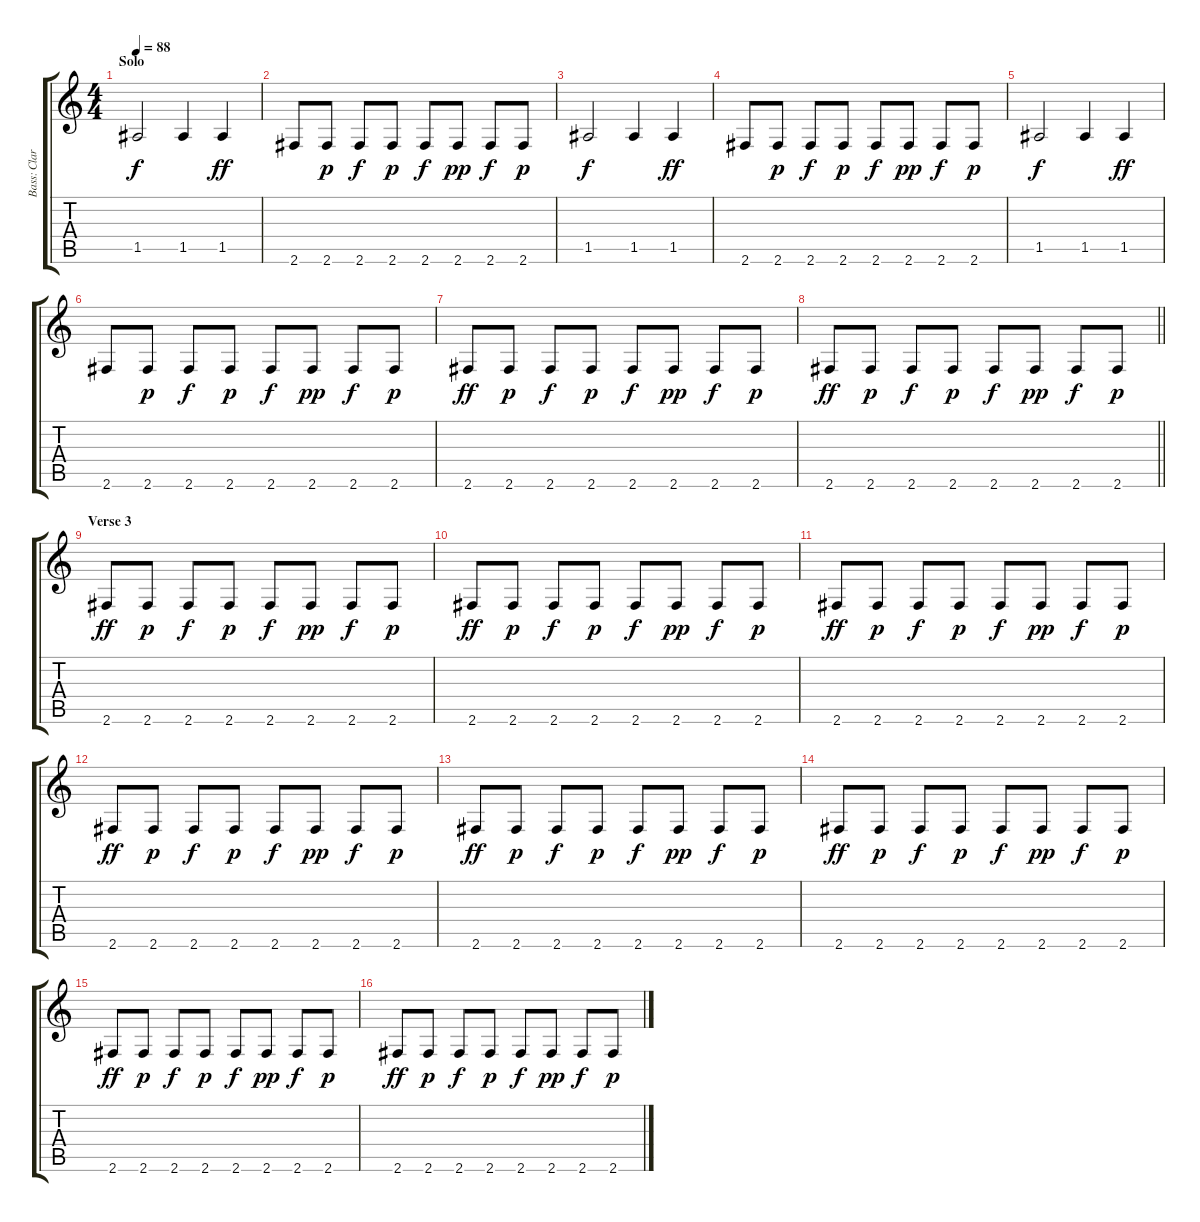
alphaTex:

\track ("Bass: Clarence Isabell" "Bass: Clar") {instrument electricbassfinger}
\staff {score tabs}
\tuning (E4 B3 G3 D3 A2 E2) {hide}
\ts (4 4)
\section ("" "Solo")
\tempo 88
\clef g2
\ks c
1.5.2{dy f} 1.5.4 1.5.4{dy ff} |
2.6.8 2.6.8{dy p} 2.6.8{dy f} 2.6.8{dy p} 2.6.8{dy f} 2.6.8{dy pp} 2.6.8{dy f} 2.6.8{dy p} |
1.5.2{dy f} 1.5.4 1.5.4{dy ff} |
2.6.8 2.6.8{dy p} 2.6.8{dy f} 2.6.8{dy p} 2.6.8{dy f} 2.6.8{dy pp} 2.6.8{dy f} 2.6.8{dy p} |
1.5.2{dy f} 1.5.4 1.5.4{dy ff} |
2.6.8 2.6.8{dy p} 2.6.8{dy f} 2.6.8{dy p} 2.6.8{dy f} 2.6.8{dy pp} 2.6.8{dy f} 2.6.8{dy p} |
2.6.8{dy ff} 2.6.8{dy p} 2.6.8{dy f} 2.6.8{dy p} 2.6.8{dy f} 2.6.8{dy pp} 2.6.8{dy f} 2.6.8{dy p} |
\barLineRight lightlight
2.6.8{dy ff} 2.6.8{dy p} 2.6.8{dy f} 2.6.8{dy p} 2.6.8{dy f} 2.6.8{dy pp} 2.6.8{dy f} 2.6.8{dy p} |
\section ("" "Verse 3")
2.6.8{dy ff} 2.6.8{dy p} 2.6.8{dy f} 2.6.8{dy p} 2.6.8{dy f} 2.6.8{dy pp} 2.6.8{dy f} 2.6.8{dy p} |
2.6.8{dy ff} 2.6.8{dy p} 2.6.8{dy f} 2.6.8{dy p} 2.6.8{dy f} 2.6.8{dy pp} 2.6.8{dy f} 2.6.8{dy p} |
2.6.8{dy ff} 2.6.8{dy p} 2.6.8{dy f} 2.6.8{dy p} 2.6.8{dy f} 2.6.8{dy pp} 2.6.8{dy f} 2.6.8{dy p} |
2.6.8{dy ff} 2.6.8{dy p} 2.6.8{dy f} 2.6.8{dy p} 2.6.8{dy f} 2.6.8{dy pp} 2.6.8{dy f} 2.6.8{dy p} |
2.6.8{dy ff} 2.6.8{dy p} 2.6.8{dy f} 2.6.8{dy p} 2.6.8{dy f} 2.6.8{dy pp} 2.6.8{dy f} 2.6.8{dy p} |
2.6.8{dy ff} 2.6.8{dy p} 2.6.8{dy f} 2.6.8{dy p} 2.6.8{dy f} 2.6.8{dy pp} 2.6.8{dy f} 2.6.8{dy p} |
2.6.8{dy ff} 2.6.8{dy p} 2.6.8{dy f} 2.6.8{dy p} 2.6.8{dy f} 2.6.8{dy pp} 2.6.8{dy f} 2.6.8{dy p} |
2.6.8{dy ff} 2.6.8{dy p} 2.6.8{dy f} 2.6.8{dy p} 2.6.8{dy f} 2.6.8{dy pp} 2.6.8{dy f} 2.6.8{dy p}
